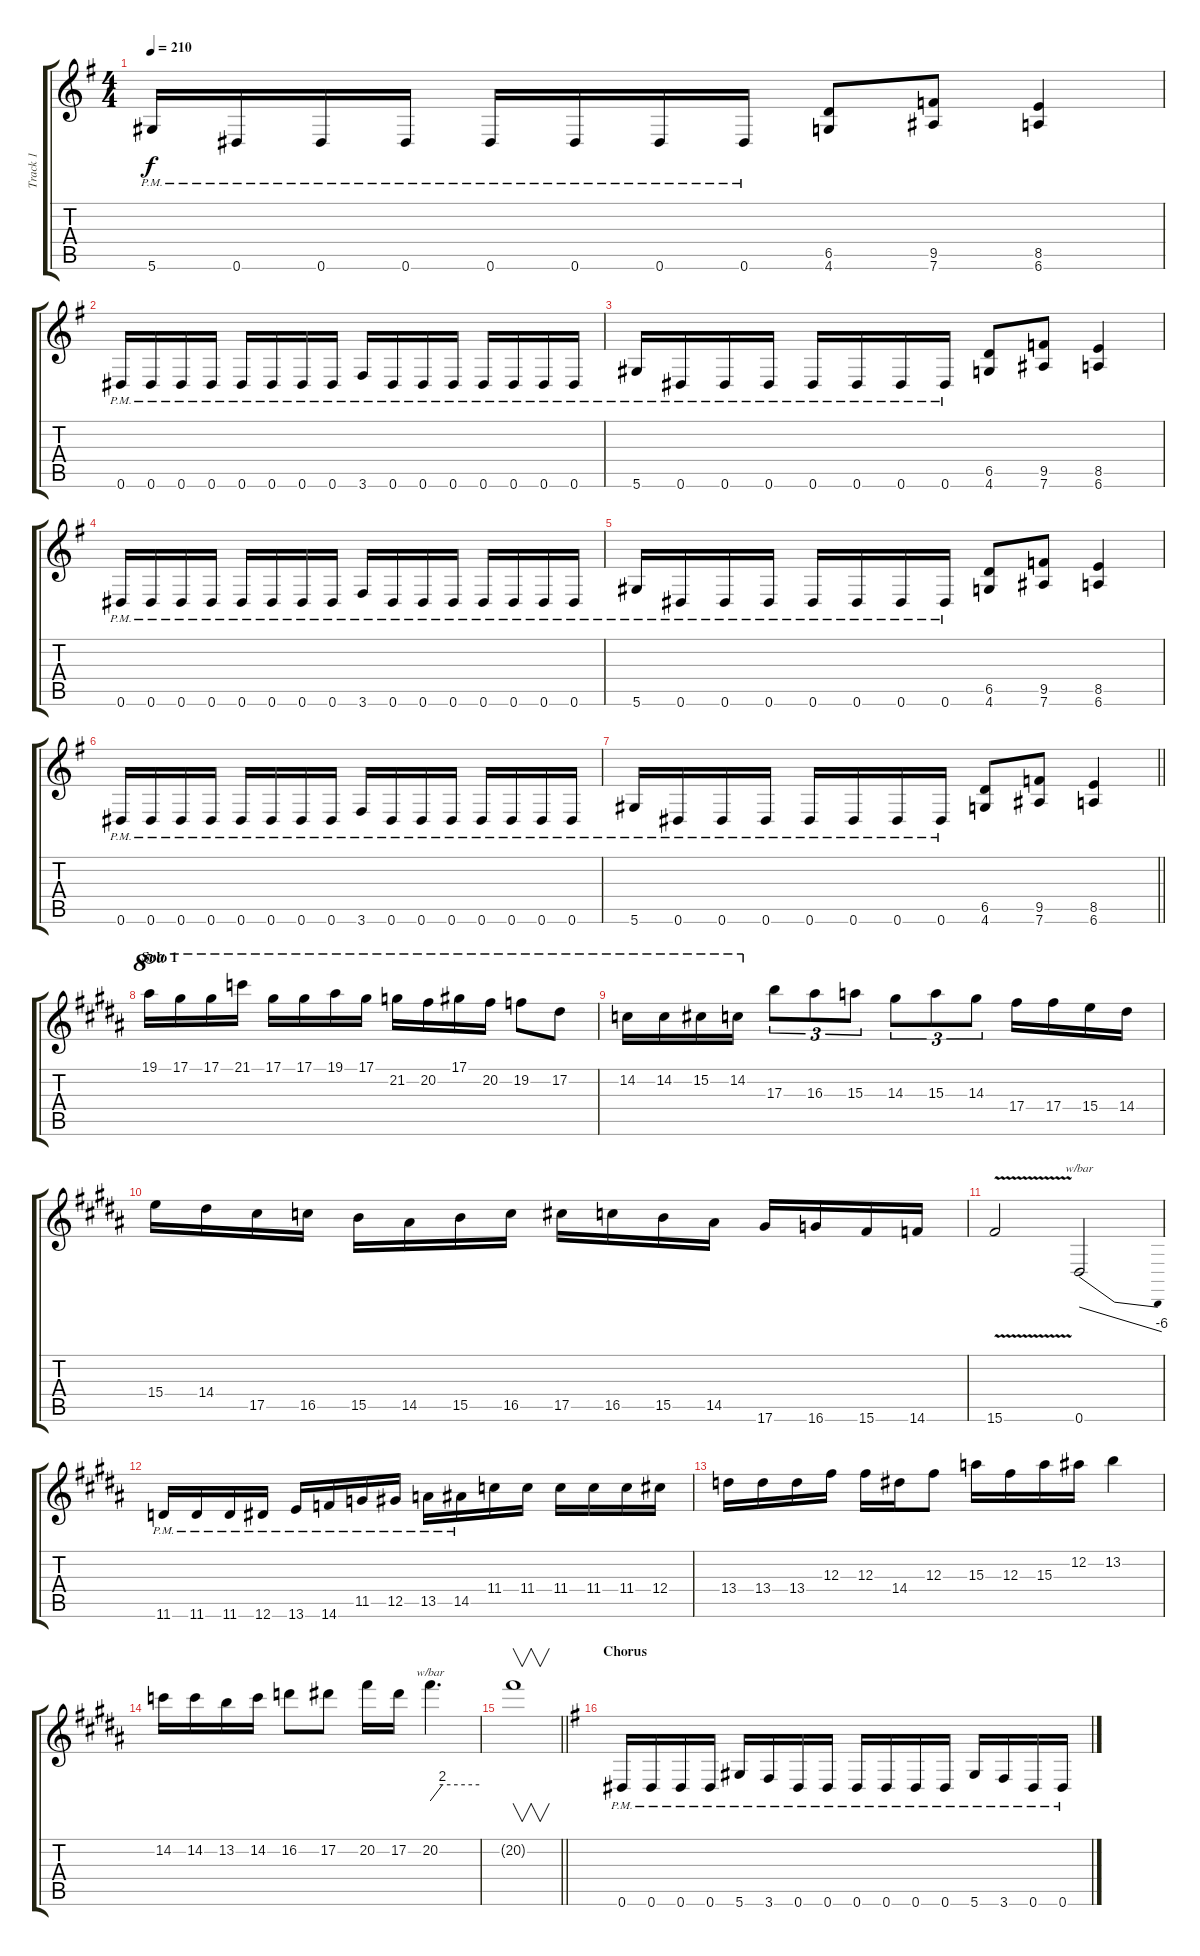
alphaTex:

\track ("Track 1" "Track 1") {instrument distortionguitar}
\staff {score tabs}
\tuning (Eb4 Bb3 Gb3 Db3 Ab2 Eb2) {hide}
\ts (4 4)
\tempo 210
\clef g2
\ks eminor
5.6{pm}.16{dy f} 0.6{pm}.16 0.6{pm}.16 0.6{pm}.16 0.6{pm}.16 0.6{pm}.16 0.6{pm}.16 0.6{pm}.16 (6.5 4.6).8 (9.5 7.6).8 (8.5 6.6).4 |
0.6{pm}.16 0.6{pm}.16 0.6{pm}.16 0.6{pm}.16 0.6{pm}.16 0.6{pm}.16 0.6{pm}.16 0.6{pm}.16 3.6{pm}.16 0.6{pm}.16 0.6{pm}.16 0.6{pm}.16 0.6{pm}.16 0.6{pm}.16 0.6{pm}.16 0.6{pm}.16 |
5.6{pm}.16 0.6{pm}.16 0.6{pm}.16 0.6{pm}.16 0.6{pm}.16 0.6{pm}.16 0.6{pm}.16 0.6{pm}.16 (6.5 4.6).8 (9.5 7.6).8 (8.5 6.6).4 |
0.6{pm}.16 0.6{pm}.16 0.6{pm}.16 0.6{pm}.16 0.6{pm}.16 0.6{pm}.16 0.6{pm}.16 0.6{pm}.16 3.6{pm}.16 0.6{pm}.16 0.6{pm}.16 0.6{pm}.16 0.6{pm}.16 0.6{pm}.16 0.6{pm}.16 0.6{pm}.16 |
5.6{pm}.16 0.6{pm}.16 0.6{pm}.16 0.6{pm}.16 0.6{pm}.16 0.6{pm}.16 0.6{pm}.16 0.6{pm}.16 (6.5 4.6).8 (9.5 7.6).8 (8.5 6.6).4 |
0.6{pm}.16 0.6{pm}.16 0.6{pm}.16 0.6{pm}.16 0.6{pm}.16 0.6{pm}.16 0.6{pm}.16 0.6{pm}.16 3.6{pm}.16 0.6{pm}.16 0.6{pm}.16 0.6{pm}.16 0.6{pm}.16 0.6{pm}.16 0.6{pm}.16 0.6{pm}.16 |
\barLineRight lightlight
5.6{pm}.16 0.6{pm}.16 0.6{pm}.16 0.6{pm}.16 0.6{pm}.16 0.6{pm}.16 0.6{pm}.16 0.6{pm}.16 (6.5 4.6).8 (9.5 7.6).8 (8.5 6.6).4 |
\section ("" "Solo 1")
\ks g#minor
19.1.16{ot 8va waho} 17.1.16{ot 8va} 17.1.16{ot 8va} 21.1.16{ot 8va} 17.1.16{ot 8va} 17.1.16{ot 8va} 19.1.16{ot 8va} 17.1.16{ot 8va} 21.2.16{ot 8va} 20.2.16{ot 8va} 17.1.16{ot 8va} 20.2.16{ot 8va} 19.2.8{ot 8va} 17.2.8{ot 8va} |
14.2.16{ot 8va} 14.2.16{ot 8va} 15.2.16{ot 8va} 14.2.16{ot 8va} 17.3.8{tu (3 2)} 16.3.8{tu (3 2)} 15.3.8{tu (3 2)} 14.3.8{tu (3 2)} 15.3.8{tu (3 2)} 14.3.8{tu (3 2)} 17.4.16 17.4.16 15.4.16 14.4.16 |
15.4.16 14.4.16 17.5.16 16.5.16 15.5.16 14.5.16 15.5.16 16.5.16 17.5.16 16.5.16 15.5.16 14.5.16 17.6.16 16.6.16 15.6.16 14.6.16 |
15.6{v}.2 0.6.2{tbe (dive default 0 0 60 -24)} |
11.6{pm}.16 11.6{pm}.16 11.6{pm}.16 12.6{pm}.16 13.6{pm}.16 14.6{pm}.16 11.5{pm}.16 12.5{pm}.16 13.5{pm}.16 14.5{pm}.16 11.4.16 11.4.16 11.4.16 11.4.16 11.4.16 12.4.16 |
13.4.16 13.4.16 13.4.16 12.3.16 12.3.16 14.4.16 12.3.8 15.3.16 12.3.16 15.3.16 12.2.16 13.2.4 |
14.2.16 14.2.16 13.2.16 14.2.16 16.2.8 17.2.8 20.2.16 17.2.16 20.2.4{d tbe (custom default 0 0 15 8 60 8)} |
\barLineRight lightlight
20.2{t}.1{v} |
\section ("" "Chorus")
\ks eminor
0.6{pm}.16 0.6{pm}.16 0.6{pm}.16 0.6{pm}.16 5.6{pm}.16 3.6{pm}.16 0.6{pm}.16 0.6{pm}.16 0.6{pm}.16 0.6{pm}.16 0.6{pm}.16 0.6{pm}.16 5.6{pm}.16 3.6{pm}.16 0.6{pm}.16 0.6{pm}.16
